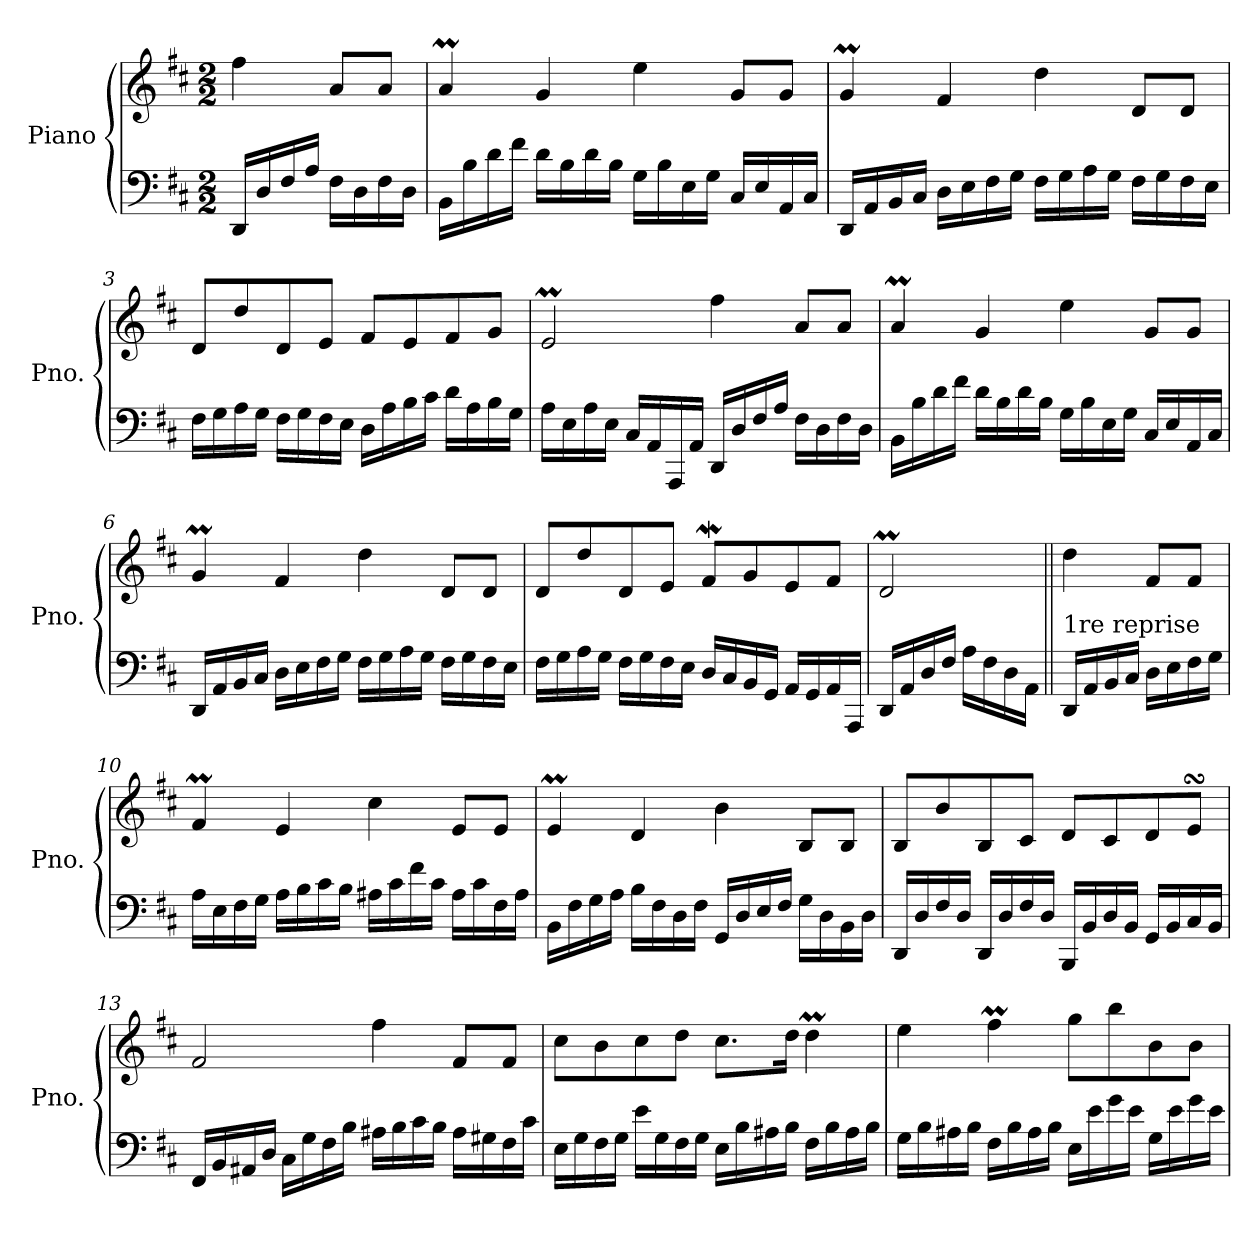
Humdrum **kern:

**kern	**kern
*part1	*part1
*staff2	*staff1
*I"Piano	*
*I'Pno.	*
*clefF4	*clefG2
*k[f#c#]	*k[f#c#]
*M2/2	*M2/2
=	=
16DD/LL	4ff#\
16D/	.
16F#/	.
16A/JJ	.
16F#\LL	8a/L
16D\	.
16F#\	8a/J
16D\JJ	.
=1	=1
16BB\LL	4aM/
16B\	.
16d\	.
16f#\JJ	.
16d\LL	4g/
16B\	.
16d\	.
16B\JJ	.
16G\LL	4ee\
16B\	.
16E\	.
16G\JJ	.
16C#/LL	8g/L
16E/	.
16AA/	8g/J
16C#/JJ	.
=2	=2
16DD/LL	4gM/
16AA/	.
16BB/	.
16C#/JJ	.
16D\LL	4f#/
16E\	.
16F#\	.
16G\JJ	.
16F#\LL	4dd\
16G\	.
16A\	.
16G\JJ	.
16F#\LL	8d/L
16G\	.
16F#\	8d/J
16E\JJ	.
=3	=3
16F#\LL	8d/L
16G\	.
16A\	8dd/
16G\JJ	.
16F#\LL	8d/
16G\	.
16F#\	8e/J
16E\JJ	.
16D\LL	8f#/L
16A\	.
16B\	8e/
16c#\JJ	.
16d\LL	8f#/
16A\	.
16B\	8g/J
16G\JJ	.
!!LO:LB:g=z
=4	=4
16A\LL	2eM/
16E\	.
16A\	.
16E\JJ	.
16C#/LL	.
16AA/	.
16AAA/	.
16AA/JJ	.
16DD/LL	4ff#\
16D/	.
16F#/	.
16A/JJ	.
16F#\LL	8a/L
16D\	.
16F#\	8a/J
16D\JJ	.
=5	=5
16BB\LL	4aM/
16B\	.
16d\	.
16f#\JJ	.
16d\LL	4g/
16B\	.
16d\	.
16B\JJ	.
16G\LL	4ee\
16B\	.
16E\	.
16G\JJ	.
16C#/LL	8g/L
16E/	.
16AA/	8g/J
16C#/JJ	.
=6	=6
16DD/LL	4gM/
16AA/	.
16BB/	.
16C#/JJ	.
16D\LL	4f#/
16E\	.
16F#\	.
16G\JJ	.
16F#\LL	4dd\
16G\	.
16A\	.
16G\JJ	.
16F#\LL	8d/L
16G\	.
16F#\	8d/J
16E\JJ	.
!!LO:LB:g=z
=7	=7
16F#\LL	8d/L
16G\	.
16A\	8dd/
16G\JJ	.
16F#\LL	8d/
16G\	.
16F#\	8e/J
16E\JJ	.
16D/LL	8f#W/L
16C#/	.
16BB/	8g/
16GG/JJ	.
16AA/LL	8e/
16GG/	.
16AA/	8f#/J
16AAA/JJ	.
=8	=8
16DD/LL	2dM/
16AA/	.
16D/	.
16F#/JJ	.
16A\LL	.
16F#\	.
16D\	.
16AA\JJ	.
=9||	=9||
!LO:TX:a:t=1re reprise	!
16DD/LL	4dd\
16AA/	.
16BB/	.
16C#/JJ	.
16D\LL	8f#/L
16E\	.
16F#\	8f#/J
16G\JJ	.
=10	=10
16A\LL	4f#m/
16E\	.
16F#\	.
16G\JJ	.
16A\LL	4e/
16B\	.
16c#\	.
16B\JJ	.
16A#X\LL	4cc#\
16c#\	.
16f#\	.
16c#\JJ	.
16A#\LL	8e/L
16c#\	.
16F#\	8e/J
16A#\JJ	.
!!LO:LB:g=z
=11	=11
16BB\LL	4eM/
16F#\	.
16G\	.
16A\JJ	.
16B\LL	4d/
16F#\	.
16D\	.
16F#\JJ	.
16GG/LL	4b\
16D/	.
16E/	.
16F#/JJ	.
16G\LL	8B/L
16D\	.
16BB\	8B/J
16D\JJ	.
=12	=12
16DD/LL	8B/L
16D/	.
16F#/	8b/
16D/JJ	.
16DD/LL	8B/
16D/	.
16F#/	8c#/J
16D/JJ	.
16BBB/LL	8d/L
16BB/	.
16D/	8c#/
16BB/JJ	.
16GG/LL	8d/
16BB/	.
16C#/	8esSSS/J
16BB/JJ	.
=13	=13
16FF#/LL	2f#/
16BB/	.
16AA#X/	.
16D/JJ	.
16C#\LL	.
16G\	.
16F#\	.
16B\JJ	.
16A#X\LL	4ff#\
16B\	.
16c#\	.
16B\JJ	.
16A#\LL	8f#/L
16G#X\	.
16F#\	8f#/J
16c#\JJ	.
!!LO:LB:g=z
=14	=14
16E\LL	8cc#\L
16G\	.
16F#\	8b\
16G\JJ	.
16e\LL	8cc#\
16G\	.
16F#\	8dd\J
16G\JJ	.
16E\LL	8.cc#\L
16B\	.
16A#X\	.
16B\JJ	16dd\Jk
16F#\LL	4ddM\
16B\	.
16A#\	.
16B\JJ	.
=15	=15
16G\LL	4ee\
16B\	.
16A#X\	.
16B\JJ	.
16F#\LL	4ff#m\
16B\	.
16A#\	.
16B\JJ	.
16E\LL	8gg\L
16e\	.
16g\	8bb\
16e\JJ	.
16G\LL	8b\
16e\	.
16g\	8b\J
16e\JJ	.
=	=
*-	*-
